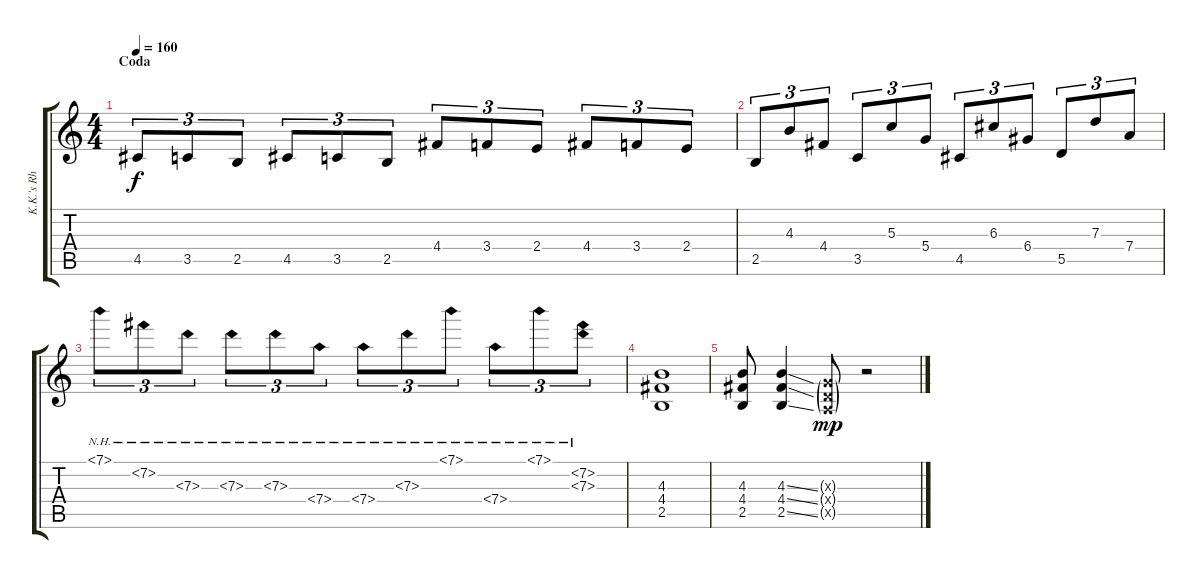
\track (" K.K.'s Rhythm" " K.K.'s Rh") {instrument distortionguitar}
\staff {score tabs}
\tuning (E4 B3 G3 D3 A2 E2) {hide}
\ts (4 4)
\section ("" "Coda")
\tempo 160
\clef g2
\ks c
4.5.8{tu (3 2) dy f} 3.5.8{tu (3 2)} 2.5.8{tu (3 2)} 4.5.8{tu (3 2)} 3.5.8{tu (3 2)} 2.5.8{tu (3 2)} 4.4.8{tu (3 2)} 3.4.8{tu (3 2)} 2.4.8{tu (3 2)} 4.4.8{tu (3 2)} 3.4.8{tu (3 2)} 2.4.8{tu (3 2)} |
2.5.8{tu (3 2)} 4.3.8{tu (3 2)} 4.4.8{tu (3 2)} 3.5.8{tu (3 2)} 5.3.8{tu (3 2)} 5.4.8{tu (3 2)} 4.5.8{tu (3 2)} 6.3.8{tu (3 2)} 6.4.8{tu (3 2)} 5.5.8{tu (3 2)} 7.3.8{tu (3 2)} 7.4.8{tu (3 2)} |
7.1{nh}.8{tu (3 2)} 7.2{nh}.8{tu (3 2)} 7.3{nh}.8{tu (3 2)} 7.3{nh}.8{tu (3 2)} 7.3{nh}.8{tu (3 2)} 7.4{nh}.8{tu (3 2)} 7.4{nh}.8{tu (3 2)} 7.3{nh}.8{tu (3 2)} 7.1{nh}.8{tu (3 2)} 7.4{nh}.8{tu (3 2)} 7.1{nh}.8{tu (3 2)} (7.2{nh} 7.3{nh}).8{tu (3 2)} |
(4.3 4.4 2.5).1 |
(4.3 4.4 2.5).8 (4.3{ss} 4.4{ss} 2.5{ss}).4 (0.3{g x} 0.4{g x} 0.5{g x}).8{dy mp} r.2
